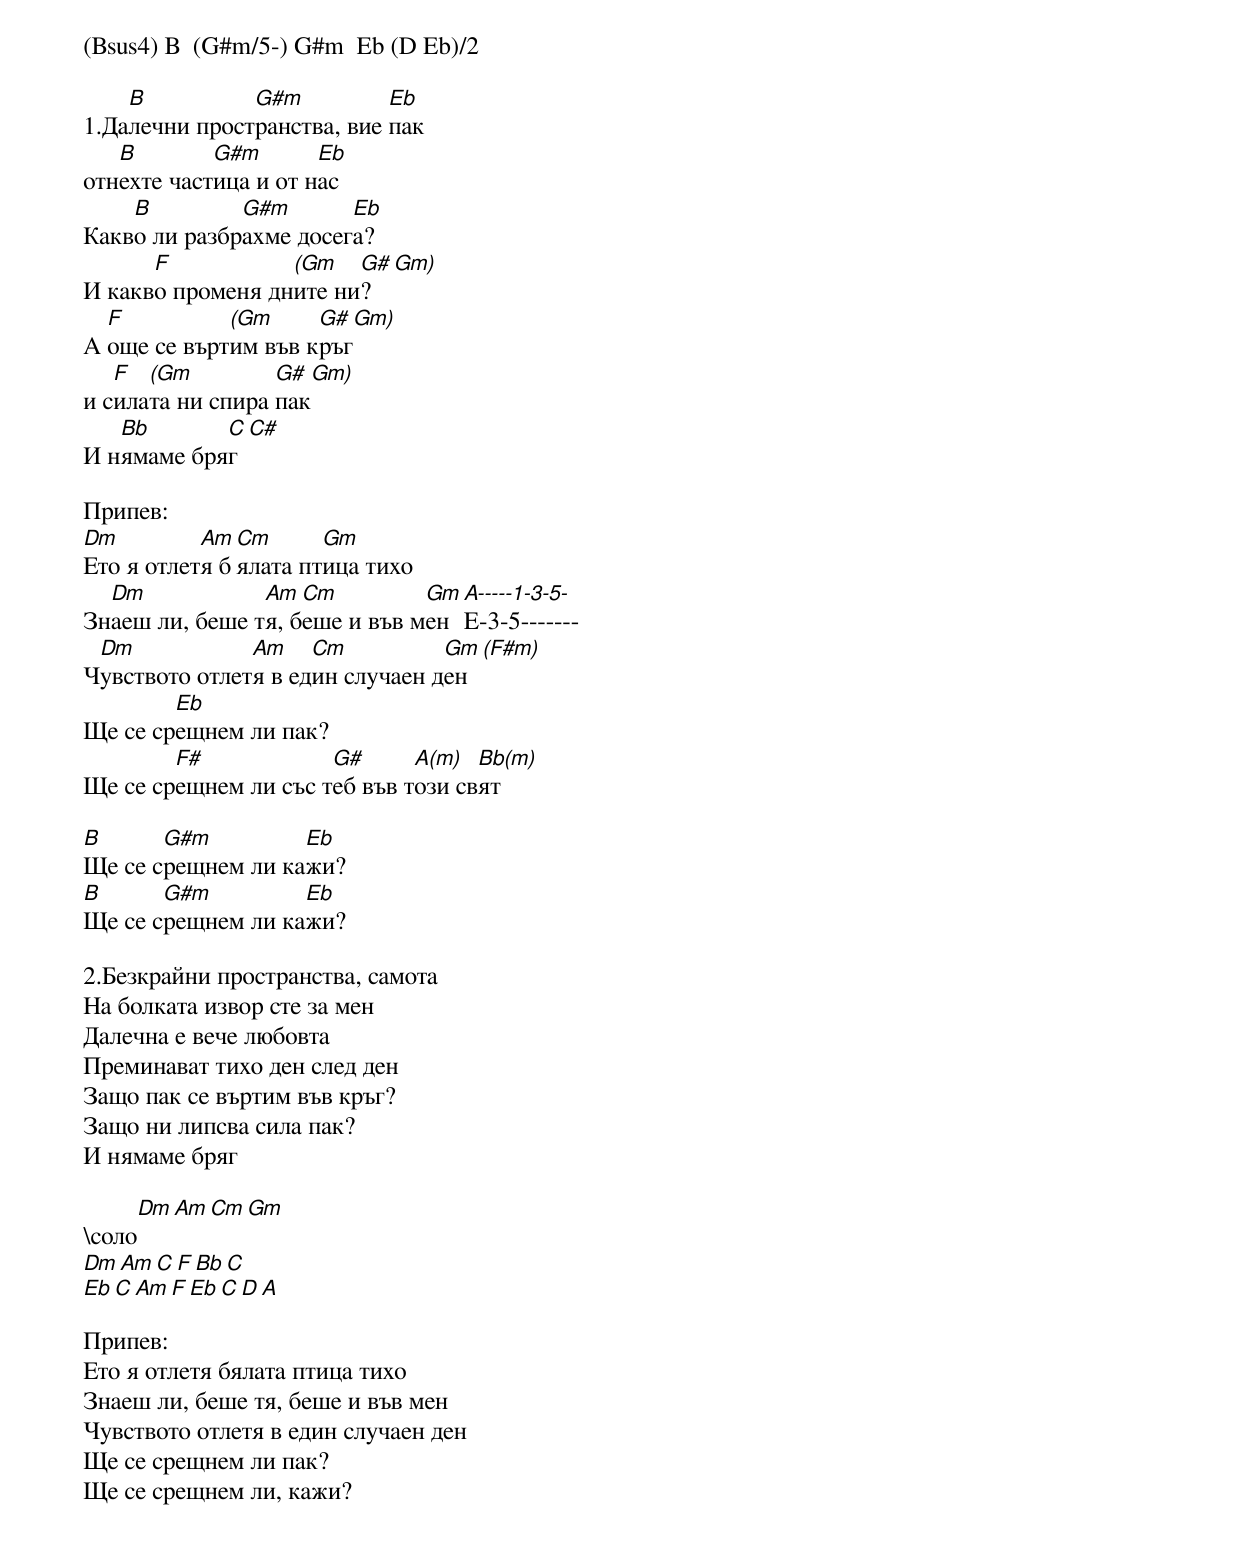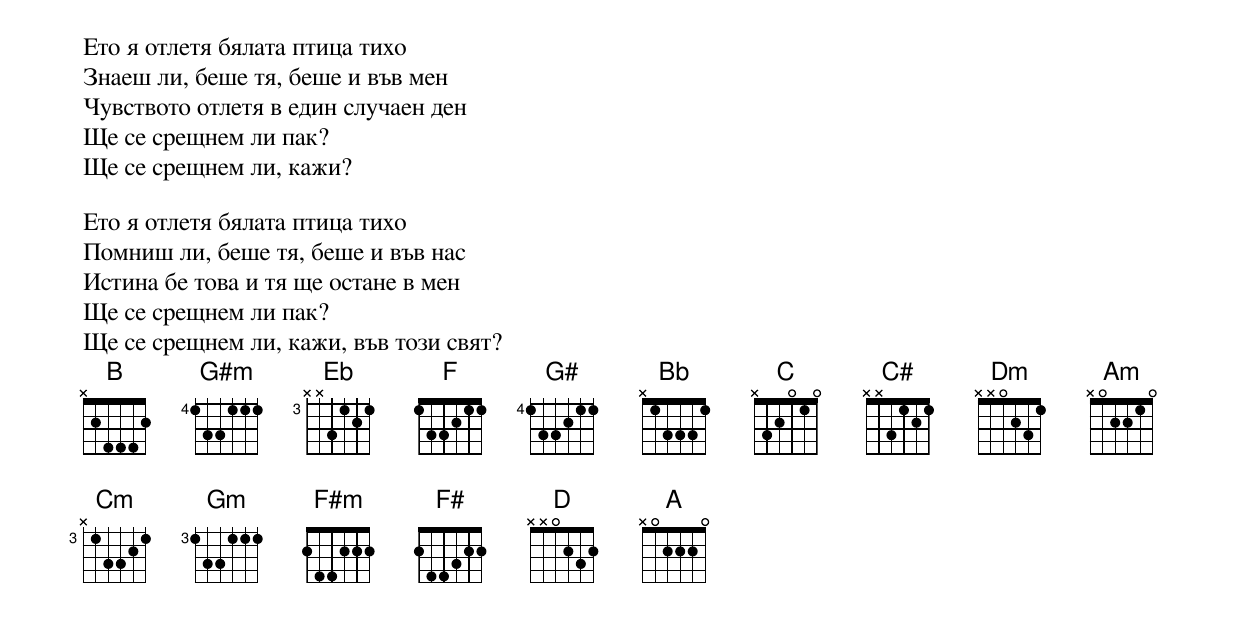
(Bsus4) B  (G#m/5-) G#m  Eb (D Eb)/2

    B          G#m          Eb
1.Далечни пространства, вие пак
   B        G#m       Eb
отнехте частица и от нас
    B         G#m       Eb
Какво ли разбрахме досега?
      F           (Gm   G#  Gm)
И какво променя дните ни?
  F          (Gm     G#  Gm)
А още се въртим във кръг
   F  (Gm         G#  Gm)
и силата ни спира пак
   Bb       C  C#
И нямаме бряг

Припев:
Dm         Am Cm      Gm
Ето я отлетя бялата птица тихо
  Dm            Am  Cm         Gm  A-----1-3-5-
Знаеш ли, беше тя, беше и във мен  E-3-5-------
 Dm            Am    Cm          Gm (F#m)
Чувството отлетя в един случаен ден
        Eb
Ще се срещнем ли пак?
        F#            G#      A(m)  Bb(m)
Ще се срещнем ли със теб във този свят

B      G#m         Eb
Ще се срещнем ли кажи?
B      G#m         Eb
Ще се срещнем ли кажи?

2.Безкрайни пространства, самота
На болката извор сте за мен
Далечна е вече любовта
Преминават тихо ден след ден
Защо пак се въртим във кръг?
Защо ни липсва сила пак?
И нямаме бряг

\соло\
Dm  Am  Cm  Gm
Dm  Am  C   F    Bb C
Eb  C   Am  F    Eb C D A

Припев:
Ето я отлетя бялата птица тихо
Знаеш ли, беше тя, беше и във мен
Чувството отлетя в един случаен ден
Ще се срещнем ли пак?
Ще се срещнем ли, кажи?

Ето я отлетя бялата птица тихо
Знаеш ли, беше тя, беше и във мен
Чувството отлетя в един случаен ден
Ще се срещнем ли пак?
Ще се срещнем ли, кажи?

Ето я отлетя бялата птица тихо
Помниш ли, беше тя, беше и във нас
Истина бе това и тя ще остане в мен
Ще се срещнем ли пак?
Ще се срещнем ли, кажи, във този свят?
